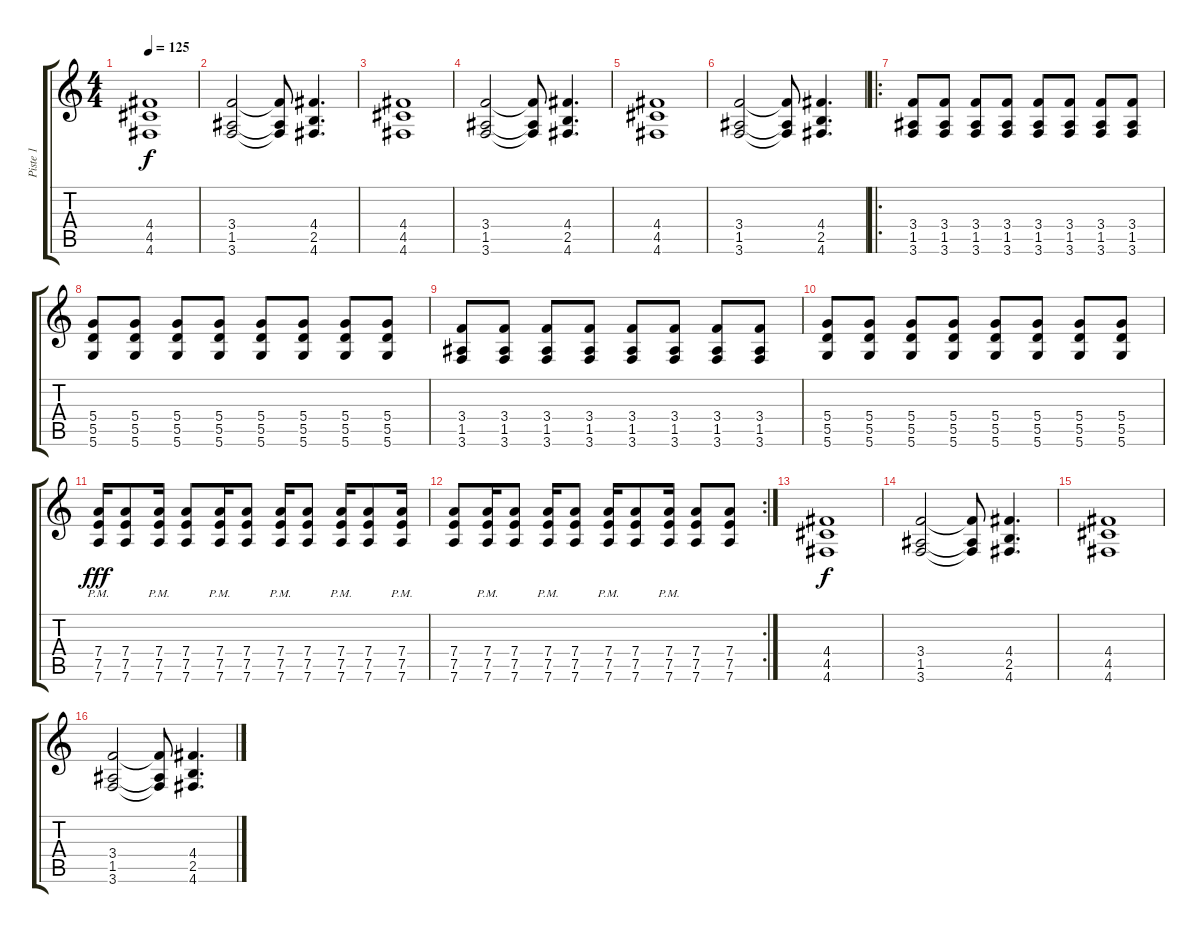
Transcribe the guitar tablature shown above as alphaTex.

\track ("Piste 1" "Piste 1") {instrument distortionguitar}
\staff {score tabs}
\tuning (E4 B3 G3 D3 A2 D2) {hide}
\ts (4 4)
\tempo 125
\clef g2
\ks c
(4.4 4.5 4.6).1{dy f} |
(3.4 1.5 3.6).2 (3.4{t} 1.5{t} 3.6{t}).8 (4.4 2.5 4.6).4{d} |
(4.4 4.5 4.6).1 |
(3.4 1.5 3.6).2 (3.4{t} 1.5{t} 3.6{t}).8 (4.4 2.5 4.6).4{d} |
(4.4 4.5 4.6).1 |
(3.4 1.5 3.6).2 (3.4{t} 1.5{t} 3.6{t}).8 (4.4 2.5 4.6).4{d} |
\ro
(3.4 1.5 3.6).8 (3.4 1.5 3.6).8 (3.4 1.5 3.6).8 (3.4 1.5 3.6).8 (3.4 1.5 3.6).8 (3.4 1.5 3.6).8 (3.4 1.5 3.6).8 (3.4 1.5 3.6).8 |
(5.4 5.5 5.6).8 (5.4 5.5 5.6).8 (5.4 5.5 5.6).8 (5.4 5.5 5.6).8 (5.4 5.5 5.6).8 (5.4 5.5 5.6).8 (5.4 5.5 5.6).8 (5.4 5.5 5.6).8 |
(3.4 1.5 3.6).8 (3.4 1.5 3.6).8 (3.4 1.5 3.6).8 (3.4 1.5 3.6).8 (3.4 1.5 3.6).8 (3.4 1.5 3.6).8 (3.4 1.5 3.6).8 (3.4 1.5 3.6).8 |
(5.4 5.5 5.6).8 (5.4 5.5 5.6).8 (5.4 5.5 5.6).8 (5.4 5.5 5.6).8 (5.4 5.5 5.6).8 (5.4 5.5 5.6).8 (5.4 5.5 5.6).8 (5.4 5.5 5.6).8 |
(7.4{pm} 7.5{pm} 7.6{pm}).16{dy fff} (7.4 7.5 7.6).8 (7.4{pm} 7.5{pm} 7.6{pm}).16 (7.4 7.5 7.6).8 (7.4{pm} 7.5{pm} 7.6{pm}).16 (7.4 7.5 7.6).8 (7.4{pm} 7.5{pm} 7.6{pm}).16 (7.4 7.5 7.6).8 (7.4{pm} 7.5{pm} 7.6{pm}).16 (7.4 7.5 7.6).8 (7.4{pm} 7.5{pm} 7.6{pm}).16 |
\rc 2
(7.4 7.5 7.6).8 (7.4{pm} 7.5{pm} 7.6{pm}).16 (7.4 7.5 7.6).8 (7.4{pm} 7.5{pm} 7.6{pm}).16 (7.4 7.5 7.6).8 (7.4{pm} 7.5{pm} 7.6{pm}).16 (7.4 7.5 7.6).8 (7.4{pm} 7.5{pm} 7.6{pm}).16 (7.4 7.5 7.6).8 (7.4 7.5 7.6).8 |
(4.4 4.5 4.6).1{dy f} |
(3.4 1.5 3.6).2 (3.4{t} 1.5{t} 3.6{t}).8 (4.4 2.5 4.6).4{d} |
(4.4 4.5 4.6).1 |
(3.4 1.5 3.6).2 (3.4{t} 1.5{t} 3.6{t}).8 (4.4 2.5 4.6).4{d}
